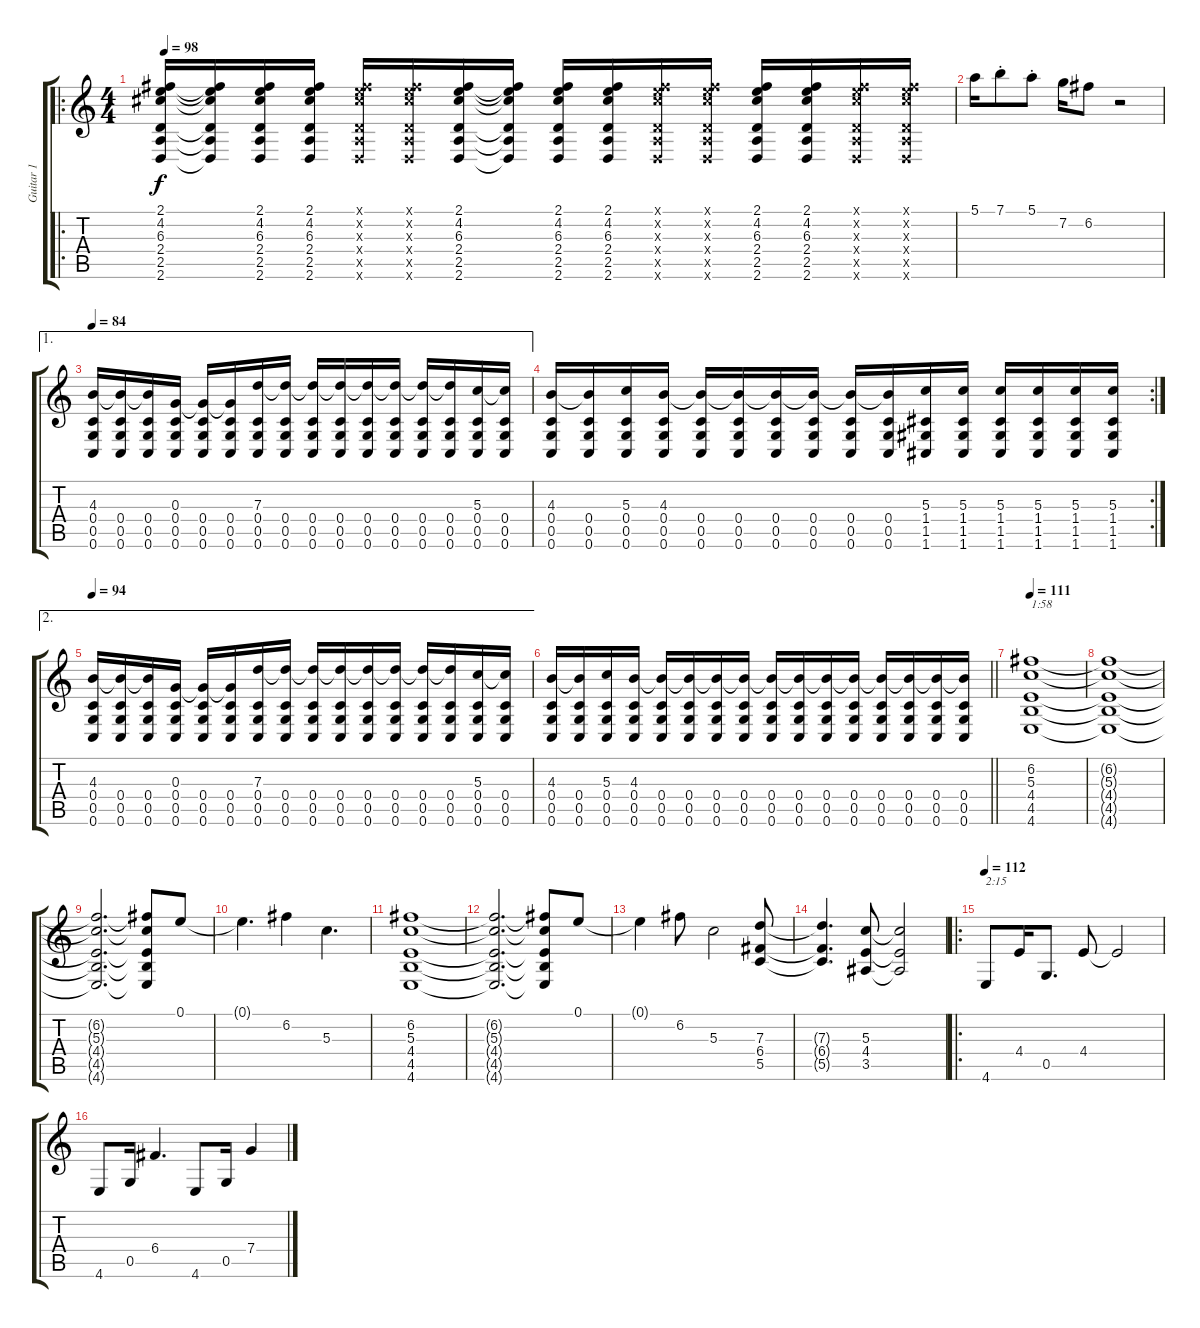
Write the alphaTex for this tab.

\track ("Guitar 1" "Guitar 1") {instrument acousticguitarsteel}
\staff {score tabs}
\tuning (E4 C4 G3 C3 G2 C2) {hide}
\ro
\ts (4 4)
\tempo 98
\clef g2
\ks c
(2.1 4.2 6.3 2.4 2.5 2.6).16{dy f} (2.1{t} 4.2{t} 6.3{t} 2.4{t} 2.5{t} 2.6{t}).16 (2.1 4.2 6.3 2.4 2.5 2.6).16 (2.1 4.2 6.3 2.4 2.5 2.6).16 (2.1{x} 4.2{x} 6.3{x} 2.4{x} 2.5{x} 2.6{x}).16 (2.1{x} 4.2{x} 6.3{x} 2.4{x} 2.5{x} 2.6{x}).16 (2.1 4.2 6.3 2.4 2.5 2.6).16 (2.1{t} 4.2{t} 6.3{t} 2.4{t} 2.5{t} 2.6{t}).16 (2.1 4.2 6.3 2.4 2.5 2.6).16 (2.1 4.2 6.3 2.4 2.5 2.6).16 (2.1{x} 4.2{x} 6.3{x} 2.4{x} 2.5{x} 2.6{x}).16 (2.1{x} 4.2{x} 6.3{x} 2.4{x} 2.5{x} 2.6{x}).16 (2.1 4.2 6.3 2.4 2.5 2.6).16 (2.1 4.2 6.3 2.4 2.5 2.6).16 (2.1{x} 4.2{x} 6.3{x} 2.4{x} 2.5{x} 2.6{x}).16 (2.1{x} 4.2{x} 6.3{x} 2.4{x} 2.5{x} 2.6{x}).16 |
5.1.16 7.1{st}.8 5.1{st}.8 7.2.16 6.2.8 r.2 |
\ae 1
\tempo 84
(4.3 0.4 0.5 0.6).16 (4.3{t} 0.4 0.5 0.6).16 (4.3{t} 0.4 0.5 0.6).16 (0.3 0.4 0.5 0.6).16 (0.3{t} 0.4 0.5 0.6).16 (0.3{t} 0.4 0.5 0.6).16 (7.3 0.4 0.5 0.6).16 (7.3{t} 0.4 0.5 0.6).16 (7.3{t} 0.4 0.5 0.6).16 (7.3{t} 0.4 0.5 0.6).16 (7.3{t} 0.4 0.5 0.6).16 (7.3{t} 0.4 0.5 0.6).16 (7.3{t} 0.4 0.5 0.6).16 (7.3{t} 0.4 0.5 0.6).16 (5.3 0.4 0.5 0.6).16 (5.3{t} 0.4 0.5 0.6).16 |
\rc 2
(4.3 0.4 0.5 0.6).16 (4.3{t} 0.4 0.5 0.6).16 (5.3 0.4 0.5 0.6).16 (4.3 0.4 0.5 0.6).16 (4.3{t} 0.4 0.5 0.6).16 (4.3{t} 0.4 0.5 0.6).16 (4.3{t} 0.4 0.5 0.6).16 (4.3{t} 0.4 0.5 0.6).16 (4.3{t} 0.4 0.5 0.6).16 (4.3{t} 0.4 0.5 0.6).16 (5.3 1.4 1.5 1.6).16 (5.3 1.4 1.5 1.6).16 (5.3 1.4 1.5 1.6).16 (5.3 1.4 1.5 1.6).16 (5.3 1.4 1.5 1.6).16 (5.3 1.4 1.5 1.6).16 |
\ae 2
\tempo 94
(4.3 0.4 0.5 0.6).16 (4.3{t} 0.4 0.5 0.6).16 (4.3{t} 0.4 0.5 0.6).16 (0.3 0.4 0.5 0.6).16 (0.3{t} 0.4 0.5 0.6).16 (0.3{t} 0.4 0.5 0.6).16 (7.3 0.4 0.5 0.6).16 (7.3{t} 0.4 0.5 0.6).16 (7.3{t} 0.4 0.5 0.6).16 (7.3{t} 0.4 0.5 0.6).16 (7.3{t} 0.4 0.5 0.6).16 (7.3{t} 0.4 0.5 0.6).16 (7.3{t} 0.4 0.5 0.6).16 (7.3{t} 0.4 0.5 0.6).16 (5.3 0.4 0.5 0.6).16 (5.3{t} 0.4 0.5 0.6).16 |
\barLineRight lightlight
(4.3 0.4 0.5 0.6).16 (4.3{t} 0.4 0.5 0.6).16 (5.3 0.4 0.5 0.6).16 (4.3 0.4 0.5 0.6).16 (4.3{t} 0.4 0.5 0.6).16 (4.3{t} 0.4 0.5 0.6).16 (4.3{t} 0.4 0.5 0.6).16 (4.3{t} 0.4 0.5 0.6).16 (4.3{t} 0.4 0.5 0.6).16 (4.3{t} 0.4 0.5 0.6).16 (4.3{t} 0.4 0.5 0.6).16 (4.3{t} 0.4 0.5 0.6).16 (4.3{t} 0.4 0.5 0.6).16 (4.3{t} 0.4 0.5 0.6).16 (4.3{t} 0.4 0.5 0.6).16 (4.3{t} 0.4 0.5 0.6).16 |
\tempo 111
(6.2 5.3 4.4 4.5 4.6).1{txt "1:58"} |
(6.2{t} 5.3{t} 4.4{t} 4.5{t} 4.6{t}).1 |
(6.2{t} 5.3{t} 4.4{t} 4.5{t} 4.6{t}).2{d} (6.2{t} 5.3{t} 4.4{t} 4.5{t} 4.6{t}).8 0.1.8 |
0.1{t}.4{d} 6.2.4 5.3.4{d} |
(6.2 5.3 4.4 4.5 4.6).1 |
(6.2{t} 5.3{t} 4.4{t} 4.5{t} 4.6{t}).2{d} (6.2{t} 5.3{t} 4.4{t} 4.5{t} 4.6{t}).8 0.1.8 |
0.1{t}.4 6.2.8 5.3.2 (7.3 6.4 5.5).8 |
(7.3{t} 6.4{t} 5.5{t}).4{d} (5.3 4.4 3.5).8 (5.3{t} 4.4{t} 3.5{t}).2 |
\ro
\tempo 112
4.6.8{txt "2:15"} 4.4.16 0.5.8{d} 4.4.8 4.4{t}.2 |
4.6.8 0.5.16 6.4.4{d} 4.6.8 0.5.16 7.4.4
